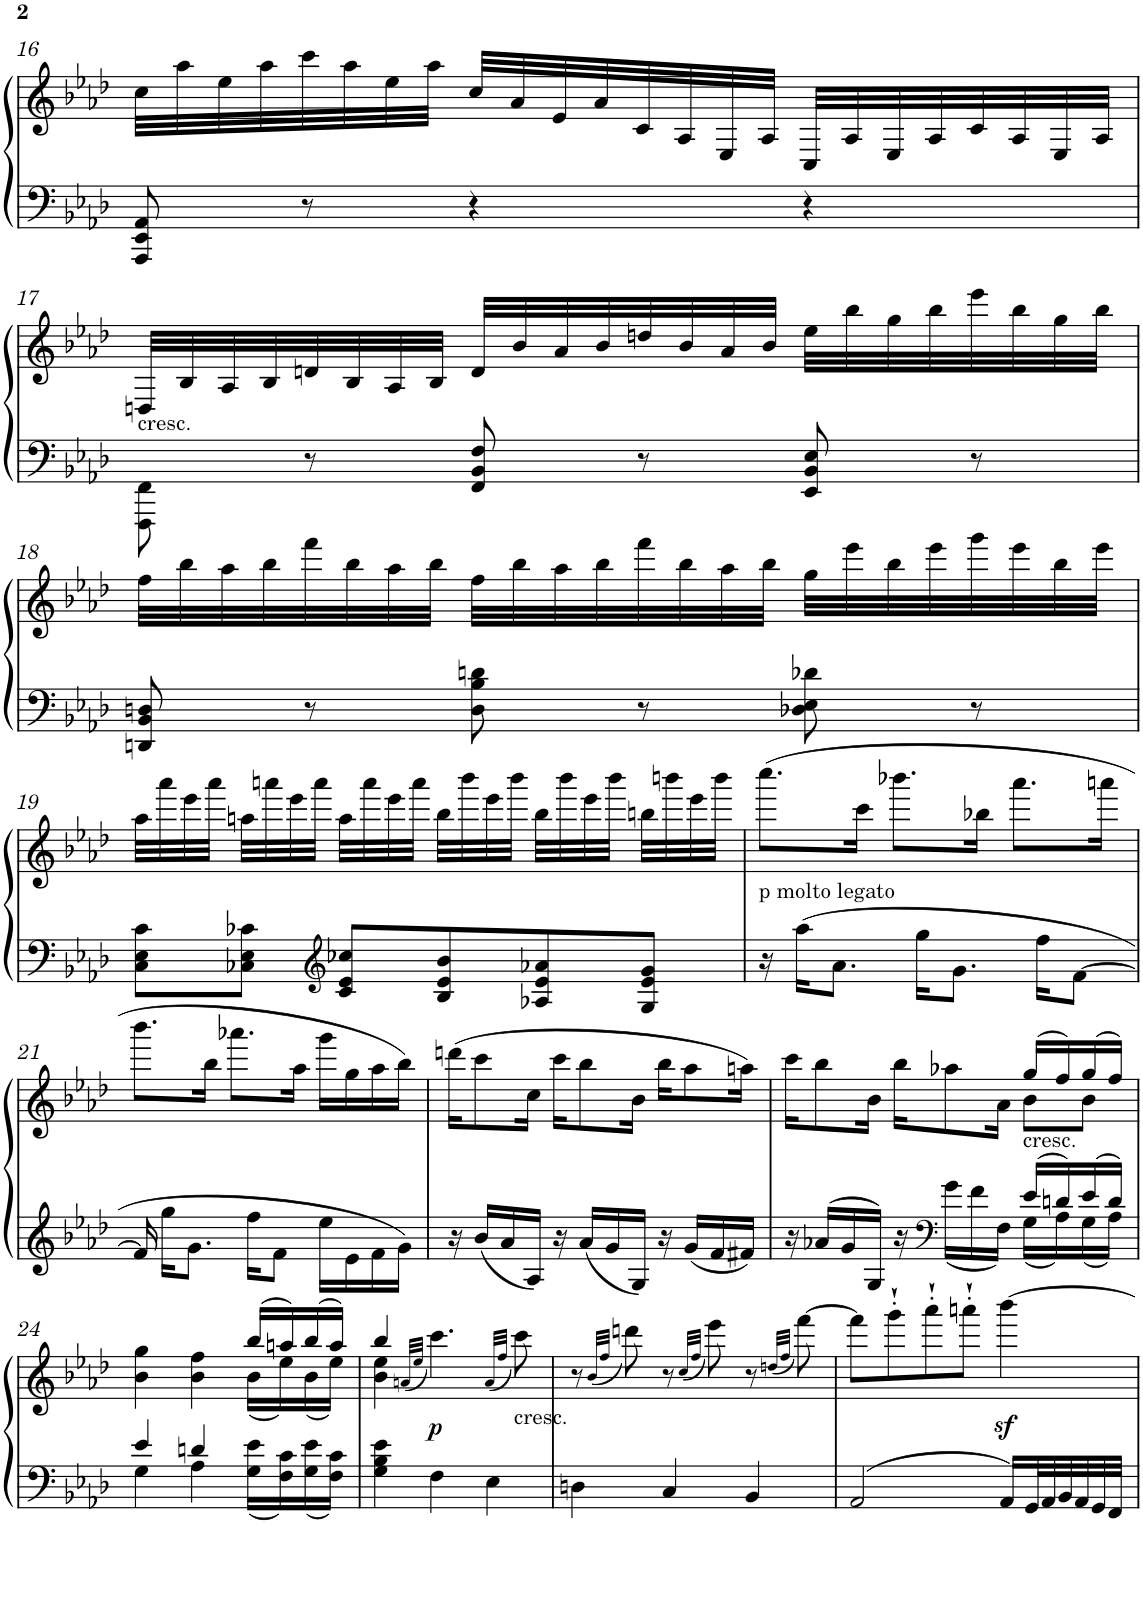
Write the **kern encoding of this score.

**kern	**kern	**dynam
*part1	*part1	*part1
*staff2	*staff1	*staff1/2
*I"Piano	*	*
*I'Pno	*	*
!!LO:PB:g=z
*clefF4	*clefG2	*
*k[b-e-a-d-]	*k[b-e-a-d-]	*
*A-:	*A-:	*
*M3/4	*M3/4	*
=16	=16	=16
8AAA-/ 8EE-/ 8AA-/	32cc\LLL	.
.	32aa-\	.
.	32ee-\	.
.	32aa-\	.
8r	32ccc\	.
.	32aa-\	.
.	32ee-\	.
.	32aa-\JJJ	.
4r	32cc/LLL	.
.	32a-/	.
.	32e-/	.
.	32a-/	.
.	32c/	.
.	32A-/	.
.	32E-/	.
.	32A-/JJJ	.
4r	32C/LLL	.
.	32A-/	.
.	32E-/	.
.	32A-/	.
.	32c/	.
.	32A-/	.
.	32E-/	.
.	32A-/JJJ	.
!!LO:LB:g=z
=17	=17	=17
!LO:TX:a:t=cresc.	!	!
8FFF\ 8FF\	32Dn/LLL	.
.	32B-/	.
.	32A-/	.
.	32B-/	.
8r	32dn/	.
.	32B-/	.
.	32A-/	.
.	32B-/JJJ	.
8FF/ 8BB-/ 8F/	32d/LLL	.
.	32b-/	.
.	32a-/	.
.	32b-/	.
8r	32ddn/	.
.	32b-/	.
.	32a-/	.
.	32b-/JJJ	.
8EE-/ 8BB-/ 8E-/	32ee-\LLL	.
.	32bb-\	.
.	32gg\	.
.	32bb-\	.
8r	32eee-\	.
.	32bb-\	.
.	32gg\	.
.	32bb-\JJJ	.
!!LO:LB:g=z
=18	=18	=18
8DDn/ 8BB-/ 8Dn/	32ff\LLL	.
.	32bb-\	.
.	32aa-\	.
.	32bb-\	.
8r	32fff\	.
.	32bb-\	.
.	32aa-\	.
.	32bb-\JJJ	.
8D\ 8B-\ 8dn\	32ff\LLL	.
.	32bb-\	.
.	32aa-\	.
.	32bb-\	.
8r	32fff\	.
.	32bb-\	.
.	32aa-\	.
.	32bb-\JJJ	.
8D-X\ 8E-\ 8d-X\	32gg\LLL	.
.	32eee-\	.
.	32bb-\	.
.	32eee-\	.
8r	32ggg\	.
.	32eee-\	.
.	32bb-\	.
.	32eee-\JJJ	.
!!LO:LB:g=z
=19	=19	=19
8C\ 8E-\ 8c\L	32aa-\LLL	.
.	32aaa-\	.
.	32eee-\	.
.	32aaa-\JJJ	.
8C-X\ 8E-\ 8c-X\J	32aan\LLL	.
.	32aaan\	.
.	32eee-\	.
.	32aaa\JJJ	.
*clefG2	*	*
8c-/ 8e-/ 8cc-X/L	32aa\LLL	.
.	32aaa\	.
.	32eee-\	.
.	32aaa\JJJ	.
8B-/ 8e-/ 8b-/	32bb-\LLL	.
.	32bbb-\	.
.	32eee-\	.
.	32bbb-\JJJ	.
8A-X/ 8e-/ 8a-X/	32bb-\LLL	.
.	32bbb-\	.
.	32eee-\	.
.	32bbb-\JJJ	.
8G/ 8e-/ 8g/J	32bbn\LLL	.
.	32bbbn\	.
.	32eee-\	.
.	32bbb\JJJ	.
=20	=20	=20
!	!LO:TX:b:t=p molto legato	!
16r	(>8.cccc\L	.
16aa-\KL	.	.
8.a-\J	.	.
.	16ccc\Jk	.
.	8.bbb-X\L	.
16gg\KL	.	.
8.g\J	.	.
.	16bb-X\Jk	.
.	8.aaa-\L	.
16ff\KL	.	.
[8f\J	.	.
.	16aaan\Jk	.
!!LO:LB:g=z
=21	=21	=21
16f/]	8.bbb-\L	.
16gg\KL	.	.
8.g\J	.	.
.	16bb-\Jk	.
.	8.aaa-X\L	.
16ff\KL	.	.
8f\J	.	.
.	16aa-\Jk	.
16ee-\LL	16ggg\LL	.
16e-\	16gg\	.
16f\	16aa-\	.
16g\JJ	16bb-\JJ)	.
=22	=22	=22
16r	(>16dddn\KL	.
16b-/LL	8ccc\	.
16a-/	.	.
16A-/JJ	16cc\Jk	.
16r	16ccc\KL	.
16a-/LL	8bb-\	.
16g/	.	.
16G/JJ	16b-\Jk	.
16r	16bb-\KL	.
16g/LL	8aa-\	.
16f/	.	.
16f#X/JJ	16aan\Jk)	.
=23	=23	=23
*^	*^	*
16r	2ryy	16ccc\KL	2ryy	.
16a-X/LL	.	8bb-\	.	.
16g/	.	.	.	.
16G/JJ	.	16b-\Jk	.	.
16r	.	16bb-\KL	.	.
*clefF4	*	*	*	*
16g\LL	.	8aa-X\	.	.
16f\	.	.	.	.
16F\JJ	.	16a-\Jk	.	.
!	!	!LO:TX:b:t=cresc.	!	!
16e-/LL	16G\LL	(>16gg/LL	8b-\L	.
16dn/	16A-\	16ff/)	.	.
16e-/	16G\	(>16gg/	8b-\J	.
16d/JJ	16A-\JJ	16ff/JJ)	.	.
!!LO:LB:g=z	!!
=24	=24	=24	=24	=24
4e-/	4G\	4b-\ 4gg\	2ryy	.
4dn/	4A-\	4b-\ 4ff\	.	.
16G\ 16e-\LL	4ryy	(>16bb-/LL	(<16b-\LL	.
16F\ 16c\	.	16aan/)	16ee-\)	.
16G\ 16e-\	.	(>16bb-/	(<16b-\	.
16F\ 16c\JJ	.	16aa/JJ)	16ee-\JJ)	.
*v	*v	*	*	*
=25	=25	=25	=25
4G\ 4B-\ 4e-\	4bb-/	4b-\ 4ee-\	.
.	(<32qan/LLL	.	.
.	32qee-/JJJ	.	.
!	!	!	!LO:DY:b
4F\	4.ccc\)	2ryy	p
4E-\	.	.	.
.	(<32qa/LLL	.	.
.	32qff/JJJ	.	.
!	!LO:TX:b:t=cresc.	!	!
.	8ccc\)	.	.
*	*v	*v	*
=26	=26	=26
4Dn\	8r	.
.	(<32qb-/LLL	.
.	32qff/JJJ	.
.	8dddn\)	.
4C/	8r	.
.	(<32qcc/LLL	.
.	32qff/JJJ	.
.	8eee-\)	.
4BB-/	8r	.
.	(<32qddn/LLL	.
.	32qff/JJJ	.
.	[8fff\)	.
=27	=27	=27
*^	*	*
2AA-/	2ryy	8fff\L]	.
.	.	8ggg'`\	.
.	.	8aaa-'`\	.
.	.	8aaan'`\J	.
16AA-/LL	16AA-	[4bbb-z<\	.
32GG/L	8.ryy	.	.
32AA-/	.	.	.
32BB-/	.	.	.
32AA-/	.	.	.
32GG/	.	.	.
32FF/JJJ	.	.	.
*v	*v	*	*
=	=	=
*-	*-	*-
